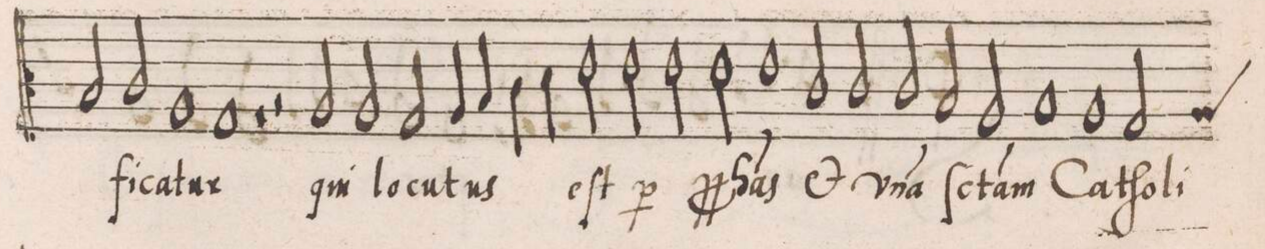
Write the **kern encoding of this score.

**kern	**text
*I"ALTVS	*
*clefC3	*
*k[]	*
*met(C|)	*
*M2/1	*
2B/	.
2c/	-fi-
=121-	=121-
1A/	-ca-
1G/	-tur
=122-	=122-
1r	.
2r	.
2A/	qui
=123-	=123-
2A/	lo-
2G/	-cu-
4A/	-tus
4B/	.
4c\	.
4d\	.
=124-	=124-
2e\	eſt
2e\	p(er)
2e\	p(ro-
2e\	-ph(et)-
=125-	=125-
1e\	-as
2c/	e(t)
2c/	v-
=126-	=126-
2c/	-na(m)
2B/	ſ(an)-
2A/	-ctam
1B/	Ca-
=127-	=127-
1A/	-tho-
*custos:A	*
2G/	-li-
=128-	=128-
*-	*-
